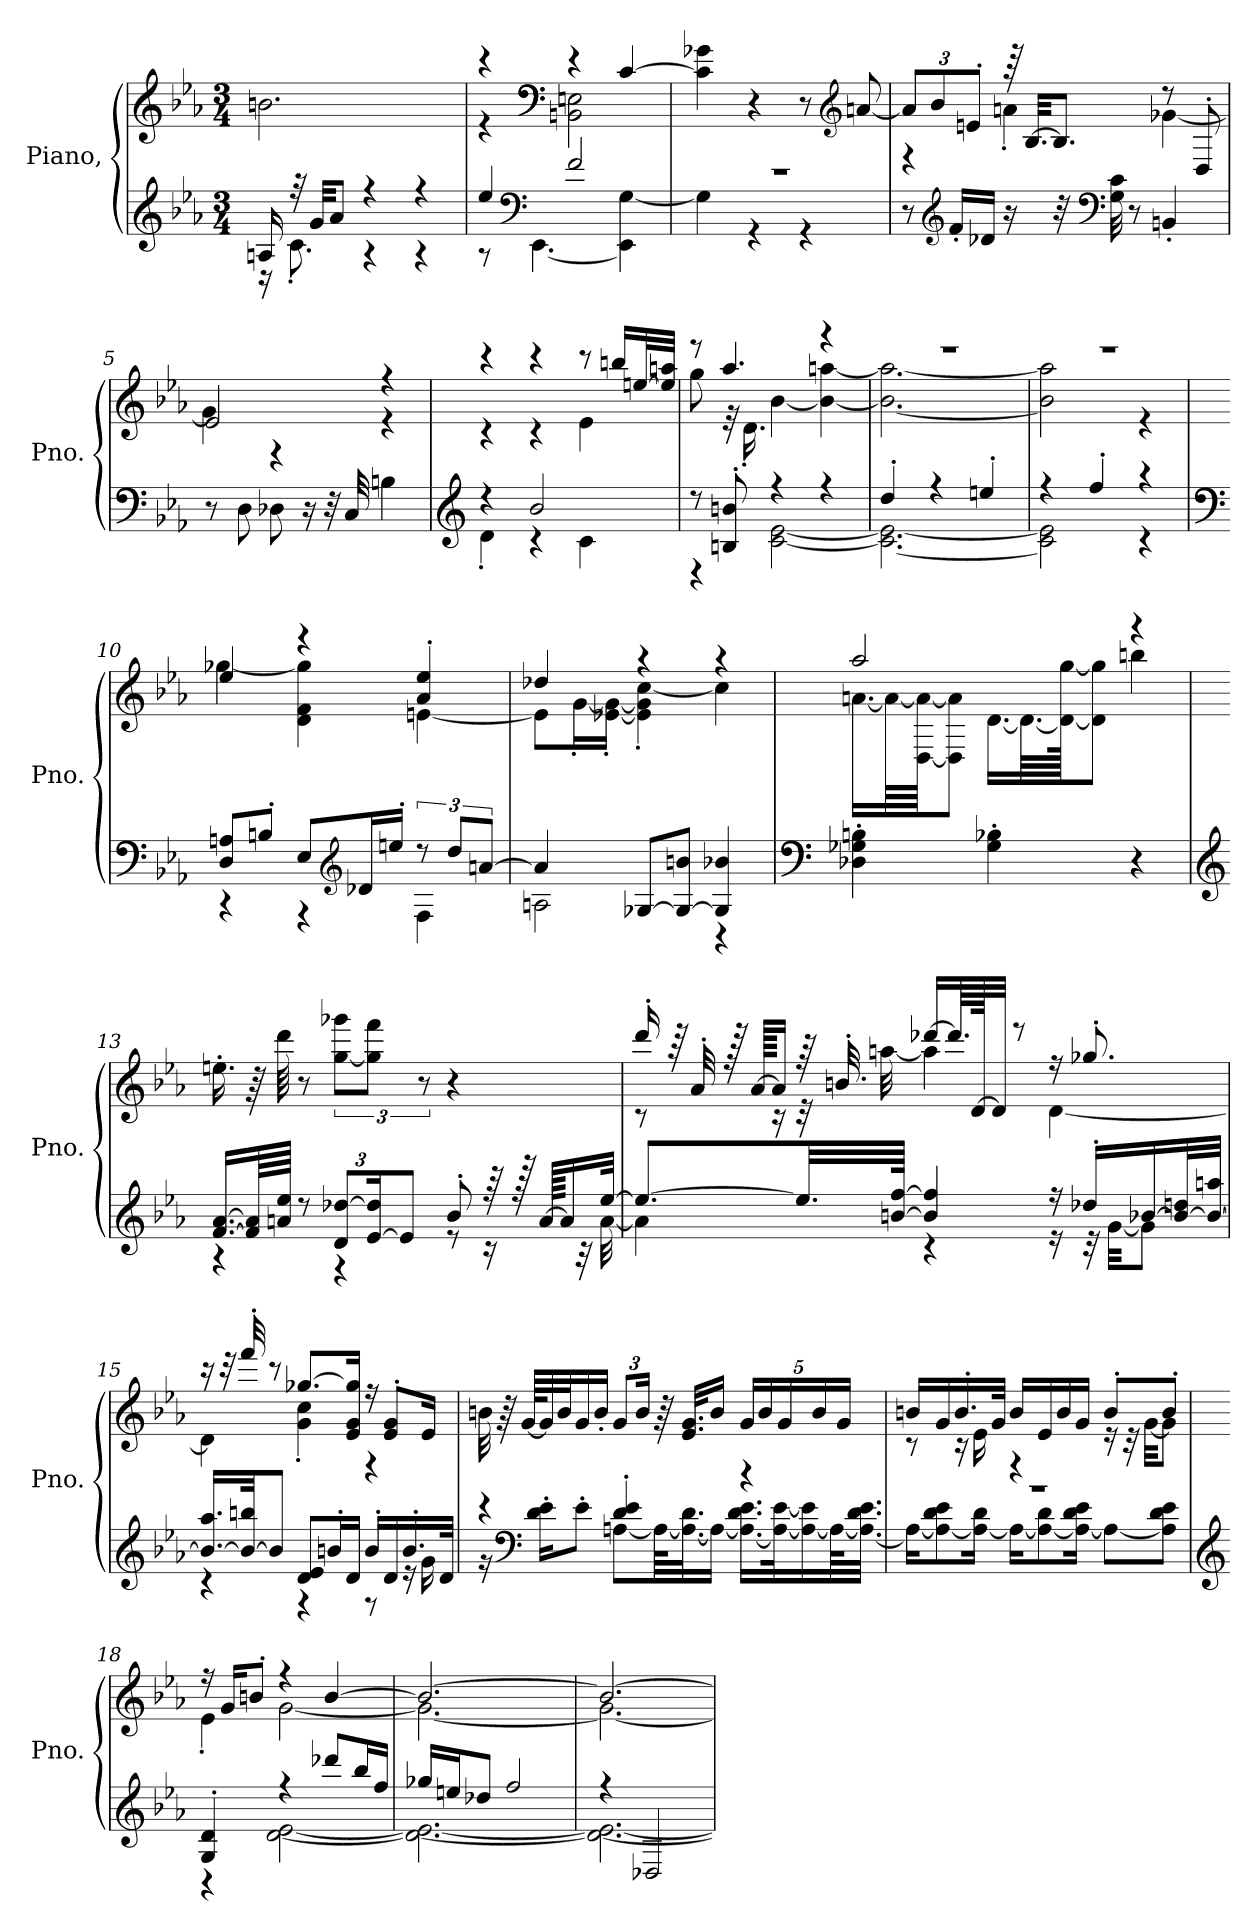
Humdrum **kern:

**kern	**kern
*part1	*part1
*staff2	*staff1
*I"Piano,	*
*I'Pno.	*
*clefG2	*clefG2
*k[b-e-a-]	*k[b-e-a-]
*M3/4	*M3/4
*MM92	*MM92
=1	=1
*^	*
16An/	16r	2.bn\
32r	8.c'\	.
32g/KKL	.	.
8a-/J	.	.
4r	4r	.
4r	4r	.
=2	=2	=2
*	*	*^
4ee-/	8r	4r	4r
*clefF4	*	*	*
.	[4.EE-\	.	.
*	*	*clefF4	*
2f/	.	4r	2BBn\ 2En\
.	4EE-\] [4G\	[4c/	.
*	*	*v	*v
=3	=3	=3
2.r	4G\]	4c\] 4g-X\
.	4r	4r
.	4r	8r
*	*	*clefG2
.	.	[8an/
*v	*v	*
=4	=4
*	*Xbrackettup
*	*^
8r	12a/L]	4r
.	12b-/	.
*clefG2	*	*
16f'/LL	.	.
.	12en'/J	.
16d-X/JJ	.	.
16r	64r	4an'\
.	[32.B-/KKL	.
32r	8.B-/J]	.
*clefF4	*	*
32G\ 32c\	.	.
8r	.	.
4BBn'/	8r	[4g-X\
.	8D'/	.
!!LO:LB:g=z	!!
=5	=5	=5
8r	2e-/	4g-\]
8D\	.	.
8D-X\	.	4r
16r	.	.
32r	.	.
32C/	.	.
4Bn\	4r	4r
=6	=6	=6
*clefG2	*	*
*^	*	*
4r	4d'\	4r	4r
2b-/	4r	4r	4r
.	4c\	8r	4e-\
.	.	16bbn/LL	.
.	.	[32een/L	.
.	.	32ee/] 32aan/JJJ	.
=7	=7	=7	=7
8r	4r	8r	8gg\
8Bn/' 8bn/'	.	4.aa-/	32r
.	.	.	16.d'\
4r	[2c\ [2e-\	.	[4b-\
4r	.	4r	4b-\_ [4aan\
=8	=8	=8	=8
4dd'/	2.c\_ 2.e-\_	2.r	2.b-\_ 2.aa\_
4r	.	.	.
4een'/	.	.	.
=9	=9	=9	=9
4r	2c\] 2e-\]	2.r	2b-\] 2aa\]
4ff'/	.	.	.
4r	4r	.	4r
!!LO:LB:g=z	!!
=10	=10	=10	=10
*clefF4	*	*	*
8D/ 8An/L	4r	4ee-/	[4gg-X\
8Bn'/J	.	.	.
8E-/L	4r	4r	4d\ 4f\ 4gg-\]
*clefG2	*	*	*
16d-X/L	.	.	.
16een'/JJ	.	.	.
12r	4F\	4a-/' 4ee-/'	[4en\
12dd/L	.	.	.
[12an/J	.	.	.
=11	=11	=11	=11
4a/]	2An\	4dd-X/	8e\L]
.	.	.	[16g'\L
.	.	.	[16e-X\' 16g\_'JJ
[8G-X/L	.	4r	4e-\]' 4g\]' [4cc\'
8G-/_ 8bn/J	.	.	.
4G-/] 4b-X/	4r	4r	4cc\]
*v	*v	*	*
=12	=12	=12
*clefF4	*	*
4D-X\' 4G-X\' 4Bn\'	2aa-/	[16.an\LL
.	.	64a\LL_
.	.	[64D\ 64a\_JJJ
.	.	8D\] 8a\]J
4G-\' 4B-X\'	.	[16.d\LL
.	.	64.d\LL_
.	.	128d\_ [128gg\JJJK
.	.	8d\] 8gg\]J
4r	4r	4bbn\
*	*v	*v
!!LO:LB:g=z
=13	=13
*clefG2	*
*^	*
[16.f/ [16.a-/LL	4r	16.een'\
64f/] 64a-/]LL	.	64r
64an/ 64ee-/JJJJ	.	64ddd\
8r	.	8r
*Xbrackettup	*	*brackettup
12d/ [12dd-X/L	4r	[12gg\ 12ggg-X\L
[24e-/ 24dd-/]K	.	12gg\] 12fff\J
8e-/J]	.	.
.	.	12r
8b-'/	8r	4r
64r	16r	.
128r	.	.
[128a/KKKLL	.	.
16a/]	.	.
.	32r	.
[32ee-/JJk	[32a\	.
!!LO:LB:g=z
=14	=14	=14
*	*	*^
8.ee-/L_	4a\]	16ddd'/	8r
.	.	64r	.
.	.	32a-'/	.
.	.	128r	.
.	.	[128a-/KKKLL	.
.	.	16a-/JJ]	16r
32.ee-/LL]	.	64r	32r
.	.	32.bn'/	.
.	.	.	[32aan\
[64bn/ [64ff/JJJk	.	.	.
4b/] 4ff/]	4r	[16ddd-X/LL	4aa\]
.	.	64.ddd-/LL]	.
.	.	[128d/JK	.
.	.	32d/JJJ]	.
.	.	8r	.
16r	16r	16r	[4d\
16dd-X'/LL	32r	8.gg-X'/	.
.	[32g\KKL	.	.
[16b-X/	8g\J]	.	.
32b-/_ 32ddn/L	.	.	.
32b-/_ 32aan/JJJ	.	.	.
=15	=15	=15	=15
16.b-/_ 16.aa-/LL	4r	16r	4d\]
.	.	32r	.
32b-/_ 32bbn/JK	.	32fff'/	.
8b-/J]	.	8r	.
8d/ 8e-/L	4r	[8.gg-X/L	4g\' 4cc\'
16bn'/L	.	.	.
16d/JJ	.	16e-/ 16g/ 16gg-/]Jk	.
16b'/LL	8r	16r	4r
16d/	.	8e-/' 8g/'L	.
16.b'/	16r	.	.
.	16g\	16e-/Jk	.
32d/JJk	.	.	.
*	*	*v	*v
!!LO:PB:g=z
=16	=16	=16
4r	16r	32bn\
.	.	64r
.	.	[64g/KLLL
*clefF4	*	*
.	16d\' 16e-\'KL	32g/]
.	.	32b/J
.	8e-'\J	16g/
.	.	16b'/JJ
*	*	*Xbrackettup
4d/' 4e-/'	[8An\L	12g/L
.	.	24b/Jk
.	64A\KLL_	64r
.	32.A\_ 32.d\J	32.e-/ 32.g/KLL
.	16A\JJ_	16b/JJ
4r	16.A\_ 16.d\ 16.e-\LL	20g/LL
.	.	20b/
.	32A\_ [32e-\K	.
.	.	20g/
.	16A\_ 16e-\]	.
.	.	20b/
.	64A\KL_	.
.	.	20g/JJ
.	32.A\_ 32.d\ 32.e-\JJJ	.
=17	=17	=17
*	*	*^
2.r	16A\KL_	16bn/LL	8r
.	8A\_ 8d\ 8e-\	16g/	.
.	.	16.b'/	16r
.	16A\_ 16d\Jk	.	16e-\
.	.	32g/JJk	.
.	16A\KL_	16b/LL	4r
.	8A\_ 8d\	16e-/	.
.	.	16b/	.
.	16A\_ 16d\ 16e-\Jk	16g/JJ	.
.	8A\L_	8b'/L	16r
.	.	.	32r
.	.	.	[32g\KKL
.	8A\] 8d\ 8e-\J	8b'/J	8g\J]
!!LO:LB:g=z	!!
=18	=18	=18	=18
*clefG2	*	*	*
4G/' 4d/'	4r	16r	4e-'\
.	.	16g/KL	.
.	.	8bn'/J	.
4r	[2d\ [2e-\	4r	[2g\
8ddd-X/L	.	[4b/	.
16bb-/L	.	.	.
16ff/JJ	.	.	.
=19	=19	=19	=19
16gg-X/LL	2.d\_ 2.e-\_	2.b/_	2.g\_
16een/J	.	.	.
8dd-X/J	.	.	.
2ff/	.	.	.
=20	=20	=20	=20
4r	2.d\_ 2.e-\_	2.b/_	2.g\_
2D-X/	.	.	.
*v	*v	*	*
*	*v	*v
=	=
*-	*-
